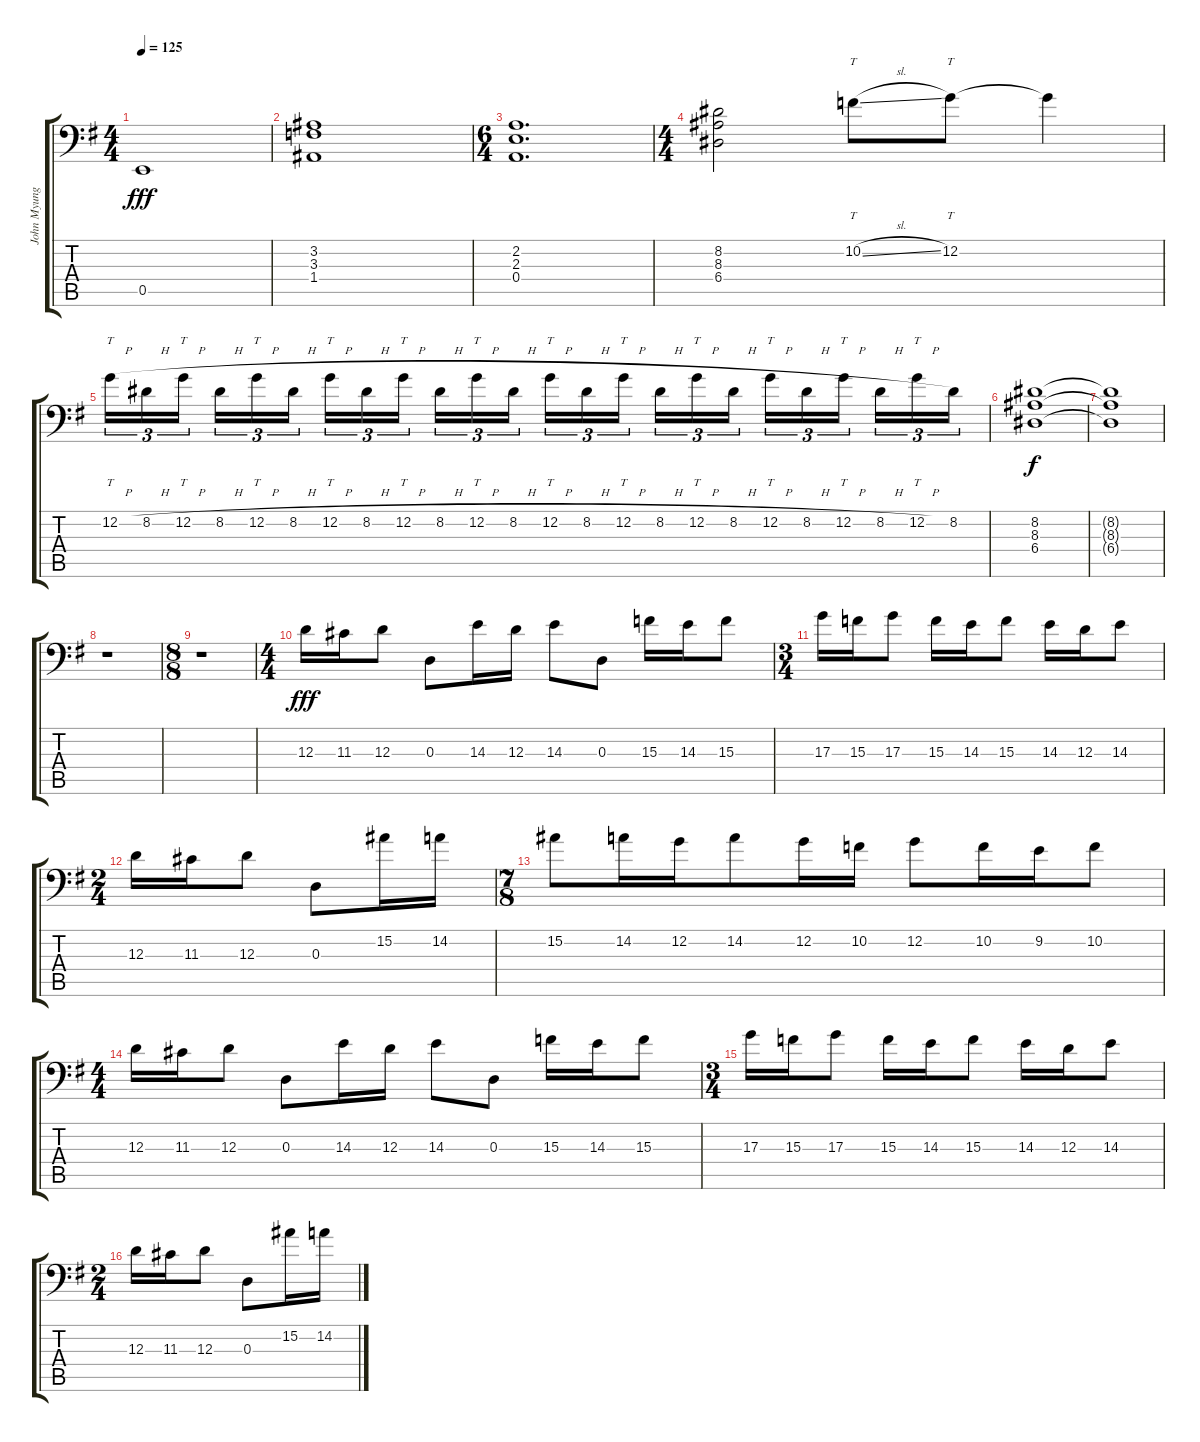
\track ("John Myung - Bass 6 Strings" "John Myung") {instrument electricbassfinger}
\staff {score tabs}
\tuning (C3 G2 D2 A1 E1 B0) {hide}
\ts (4 4)
\tempo 125
\clef f4
\ks g
0.5.1{dy fff} |
(3.2 3.3 1.4).1 |
\ts (6 4)
(2.2 2.3 0.4).1{d} |
\ts (4 4)
(8.2 8.3 6.4).2 10.2{sl}.8{tt} 12.2.8{tt} 12.2{t}.4 |
12.2{h}.16{tt tu (3 2)} 8.2{h}.16{tu (3 2)} 12.2{h}.16{tt tu (3 2) beam splitsecondary} 8.2{h}.16{tu (3 2)} 12.2{h}.16{tt tu (3 2)} 8.2{h}.16{tu (3 2)} 12.2{h}.16{tt tu (3 2)} 8.2{h}.16{tu (3 2)} 12.2{h}.16{tt tu (3 2) beam splitsecondary} 8.2{h}.16{tu (3 2)} 12.2{h}.16{tt tu (3 2)} 8.2{h}.16{tu (3 2)} 12.2{h}.16{tt tu (3 2)} 8.2{h}.16{tu (3 2)} 12.2{h}.16{tt tu (3 2) beam splitsecondary} 8.2{h}.16{tu (3 2)} 12.2{h}.16{tt tu (3 2)} 8.2{h}.16{tu (3 2)} 12.2{h}.16{tt tu (3 2)} 8.2{h}.16{tu (3 2)} 12.2{h}.16{tt tu (3 2) beam splitsecondary} 8.2{h}.16{tu (3 2)} 12.2{h}.16{tt tu (3 2)} 8.2.16{tu (3 2)} |
(8.2 8.3 6.4).1{dy f} |
(8.2{t} 8.3{t} 6.4{t}).1 |
r.1 |
\ts (8 8)
r.1 |
\ts (4 4)
12.3.16{dy fff} 11.3.16 12.3.8 0.3.8 14.3.16 12.3.16 14.3.8 0.3.8 15.3.16 14.3.16 15.3.8 |
\ts (3 4)
17.3.16 15.3.16 17.3.8 15.3.16 14.3.16 15.3.8 14.3.16 12.3.16 14.3.8 |
\ts (2 4)
12.3.16 11.3.16 12.3.8 0.3.8 15.2.16 14.2.16 |
\ts (7 8)
15.2.8 14.2.16 12.2.16 14.2.8 12.2.16 10.2.16 12.2.8 10.2.16 9.2.16 10.2.8 |
\ts (4 4)
12.3.16 11.3.16 12.3.8 0.3.8 14.3.16 12.3.16 14.3.8 0.3.8 15.3.16 14.3.16 15.3.8 |
\ts (3 4)
17.3.16 15.3.16 17.3.8 15.3.16 14.3.16 15.3.8 14.3.16 12.3.16 14.3.8 |
\ts (2 4)
12.3.16 11.3.16 12.3.8 0.3.8 15.2.16 14.2.16
